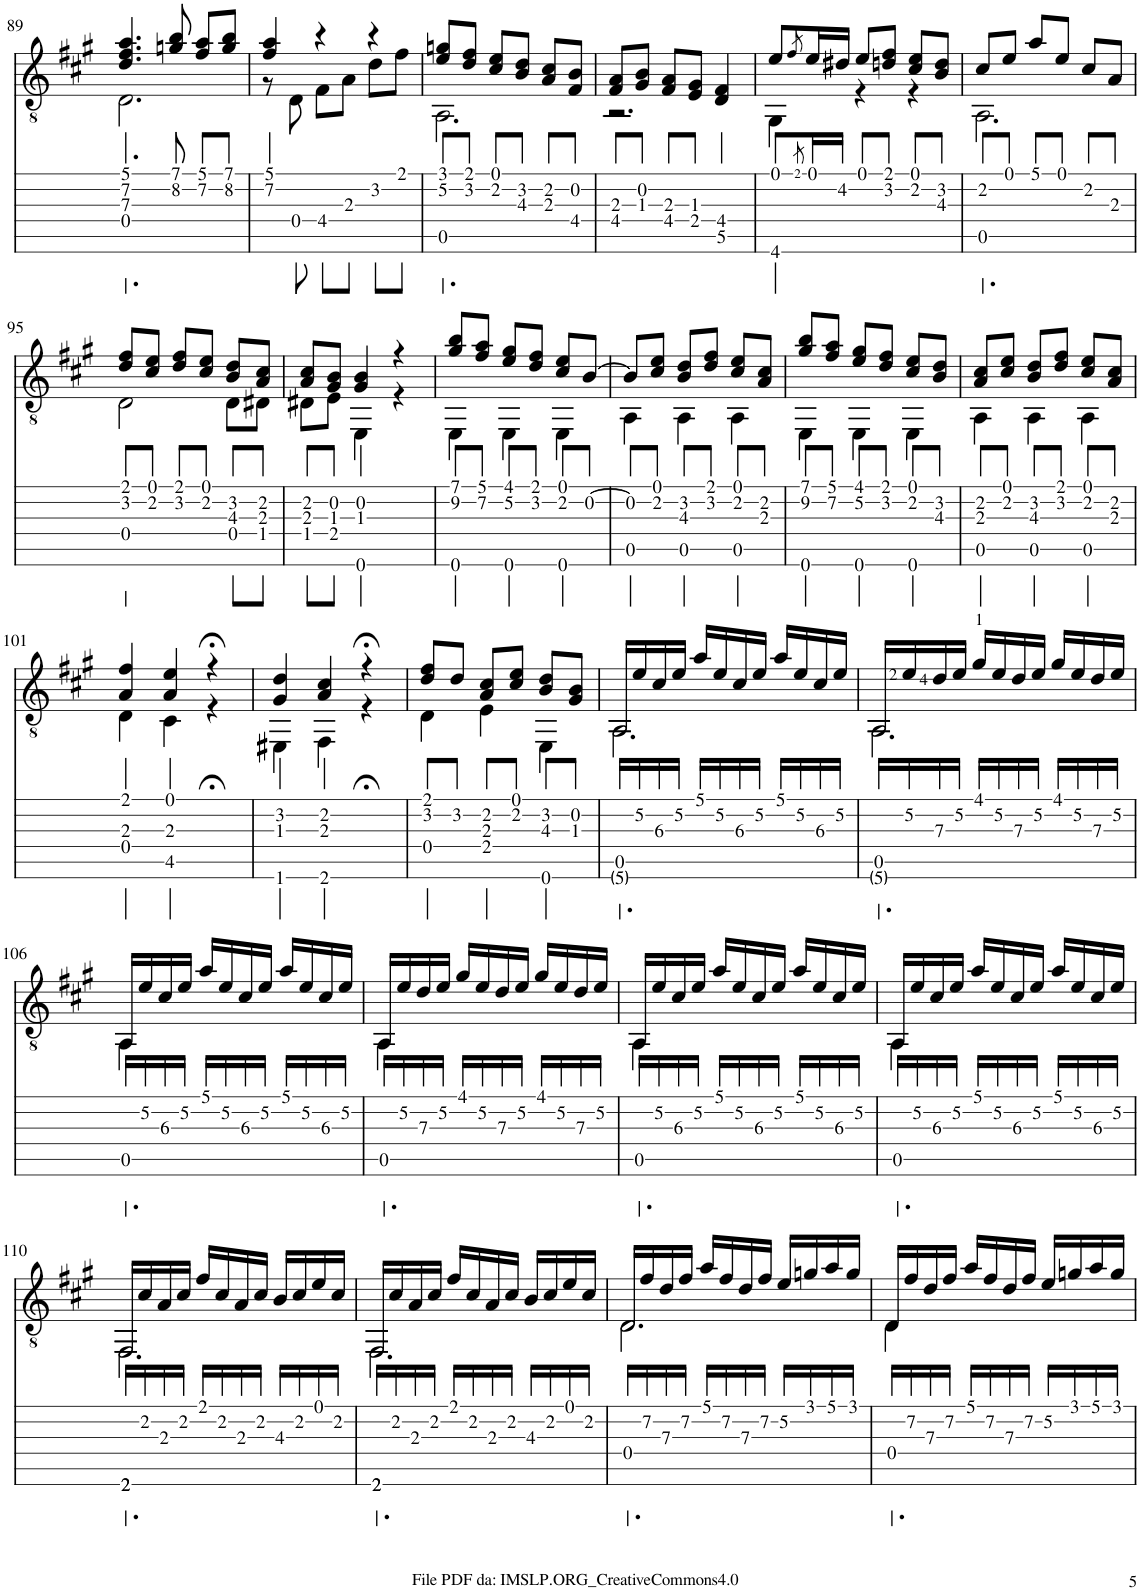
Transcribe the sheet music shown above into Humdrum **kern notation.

**kern	**kern
*part2	*part1
*staff2	*staff1
*I"Chitarra classica (Intavolatura)	*I"Guitar
!!LO:PB:g=z
*	*clefGv2
*k[f#c#g#]	*k[f#c#g#]
*M3/4	*M3/4
=89	=89
*^	*^
4.d/ 4.f#/ 4.a/	2.D\	4.d/ 4.f#/ 4.a/	2.D\
8gn/ 8b/	.	8gn/ 8b/	.
8f#/ 8a/L	.	8f#/ 8a/L	.
8g/ 8b/J	.	8g/ 8b/J	.
=90	=90	=90	=90
4f#/ 4a/	8r	4f#/ 4a/	8r
.	8D\	.	8D\
4r	8F#\L	4r	8F#\L
.	8A\J	.	8A\J
4r	8d\L	4r	8d\L
.	8f#\J	.	8f#\J
=91	=91	=91	=91
8e/ 8gn/L	2.AA\	8e/ 8gn/L	2.AA\
8d/ 8f#/J	.	8d/ 8f#/J	.
8c#/ 8e/L	.	8c#/ 8e/L	.
8B/ 8d/J	.	8B/ 8d/J	.
8A/ 8c#/L	.	8A/ 8c#/L	.
8F#/ 8B/J	.	8F#/ 8B/J	.
=92	=92	=92	=92
8F#/ 8A/L	2.r	8F#/ 8A/L	2.r
8G#/ 8B/J	.	8G#/ 8B/J	.
8F#/ 8A/L	.	8F#/ 8A/L	.
8E/ 8G#/J	.	8E/ 8G#/J	.
4D/ 4F#/	.	4D/ 4F#/	.
=93	=93	=93	=93
8e/L	4GG#\	8e/L	4GG#\
8qf#/	.	8qf#/	.
16e/L	.	16e/L	.
16d#X/JJ	.	16d#X/JJ	.
8e/L	4r	8e/L	4r
8dn/ 8f#/J	.	8dn/ 8f#/J	.
8c#/ 8e/L	4r	8c#/ 8e/L	4r
8B/ 8d/J	.	8B/ 8d/J	.
=94	=94	=94	=94
8c#/L	2.AA\	8c#/L	2.AA\
8e/J	.	8e/J	.
8a/L	.	8a/L	.
8e/J	.	8e/J	.
8c#/L	.	8c#/L	.
8A/J	.	8A/J	.
!!LO:LB:g=z	!!
=95	=95	=95	=95
8d/ 8f#/L	2D\	8d/ 8f#/L	2D\
8c#/ 8e/J	.	8c#/ 8e/J	.
8d/ 8f#/L	.	8d/ 8f#/L	.
8c#/ 8e/J	.	8c#/ 8e/J	.
8B/ 8d/L	8D\L	8B/ 8d/L	8D\L
8A/ 8c#/J	8D#X\J	8A/ 8c#/J	8D#X\J
=96	=96	=96	=96
8A/ 8c#/L	8D#X\L	8A/ 8c#/L	8D#X\L
8G#/ 8B/J	8E\J	8G#/ 8B/J	8E\J
4G#/ 4B/	4EE\	4G#/ 4B/	4EE\
4r	4r	4r	4r
=97	=97	=97	=97
8g#/ 8b/L	4EE\	8g#/ 8b/L	4EE\
8f#/ 8a/J	.	8f#/ 8a/J	.
8e/ 8g#/L	4EE\	8e/ 8g#/L	4EE\
8d/ 8f#/J	.	8d/ 8f#/J	.
8c#/ 8e/L	4EE\	8c#/ 8e/L	4EE\
[8B/J	.	[8B/J	.
=98	=98	=98	=98
8B/L]	4AA\	8B/L]	4AA\
8c#/ 8e/J	.	8c#/ 8e/J	.
8B/ 8d/L	4AA\	8B/ 8d/L	4AA\
8d/ 8f#/J	.	8d/ 8f#/J	.
8c#/ 8e/L	4AA\	8c#/ 8e/L	4AA\
8A/ 8c#/J	.	8A/ 8c#/J	.
=99	=99	=99	=99
8g#/ 8b/L	4EE\	8g#/ 8b/L	4EE\
8f#/ 8a/J	.	8f#/ 8a/J	.
8e/ 8g#/L	4EE\	8e/ 8g#/L	4EE\
8d/ 8f#/J	.	8d/ 8f#/J	.
8c#/ 8e/L	4EE\	8c#/ 8e/L	4EE\
8B/ 8d/J	.	8B/ 8d/J	.
=100	=100	=100	=100
8A/ 8c#/L	4AA\	8A/ 8c#/L	4AA\
8c#/ 8e/J	.	8c#/ 8e/J	.
8B/ 8d/L	4AA\	8B/ 8d/L	4AA\
8d/ 8f#/J	.	8d/ 8f#/J	.
8c#/ 8e/L	4AA\	8c#/ 8e/L	4AA\
8A/ 8c#/J	.	8A/ 8c#/J	.
!!LO:LB:g=z	!!
=101	=101	=101	=101
4A/ 4f#/	4D\	4A/ 4f#/	4D\
4A/ 4e/	4C#\	4A/ 4e/	4C#\
4r;<	4r	4r;<	4r
=102	=102	=102	=102
4G#/ 4d/	4EE#X\	4G#/ 4d/	4EE#X\
4A/ 4c#/	4FF#\	4A/ 4c#/	4FF#\
4r;<	4r	4r;<	4r
=103	=103	=103	=103
8d/ 8f#/L	4D\	8d/ 8f#/L	4D\
8d/J	.	8d/J	.
8A/ 8c#/L	4E\	8A/ 8c#/L	4E\
8c#/ 8e/J	.	8c#/ 8e/J	.
8B/ 8d/L	4EE\	8B/ 8d/L	4EE\
8G#/ 8B/J	.	8G#/ 8B/J	.
=104	=104	=104	=104
!LO:N:head=open	!	!LO:N:head=open	!
16AA/LL	2.AA\	16AA/LL	2.AA\
16e/	.	16e/	.
16c#/	.	16c#/	.
16e/JJ	.	16e/JJ	.
16a/LL	.	16a/LL	.
16e/	.	16e/	.
16c#/	.	16c#/	.
16e/JJ	.	16e/JJ	.
16a/LL	.	16a/LL	.
16e/	.	16e/	.
16c#/	.	16c#/	.
16e/JJ	.	16e/JJ	.
=105	=105	=105	=105
!LO:N:head=open	!	!LO:N:head=open	!
16AA/LL	2.AA\	16AA/LL	2.AA\
16e/	.	16e/	.
16d/	.	16d/	.
16e/JJ	.	16e/JJ	.
16g#/LL	.	16g#/LL	.
16e/	.	16e/	.
16d/	.	16d/	.
16e/JJ	.	16e/JJ	.
16g#/LL	.	16g#/LL	.
16e/	.	16e/	.
16d/	.	16d/	.
16e/JJ	.	16e/JJ	.
!!LO:LB:g=z	!!
=106	=106	=106	=106
16AA/LL	2.AA\	16AA/LL	2.AA\
16e/	.	16e/	.
16c#/	.	16c#/	.
16e/JJ	.	16e/JJ	.
16a/LL	.	16a/LL	.
16e/	.	16e/	.
16c#/	.	16c#/	.
16e/JJ	.	16e/JJ	.
16a/LL	.	16a/LL	.
16e/	.	16e/	.
16c#/	.	16c#/	.
16e/JJ	.	16e/JJ	.
=107	=107	=107	=107
16AA/LL	2.AA\	16AA/LL	2.AA\
16e/	.	16e/	.
16d/	.	16d/	.
16e/JJ	.	16e/JJ	.
16g#/LL	.	16g#/LL	.
16e/	.	16e/	.
16d/	.	16d/	.
16e/JJ	.	16e/JJ	.
16g#/LL	.	16g#/LL	.
16e/	.	16e/	.
16d/	.	16d/	.
16e/JJ	.	16e/JJ	.
=108	=108	=108	=108
16AA/LL	2.AA\	16AA/LL	2.AA\
16e/	.	16e/	.
16c#/	.	16c#/	.
16e/JJ	.	16e/JJ	.
16a/LL	.	16a/LL	.
16e/	.	16e/	.
16c#/	.	16c#/	.
16e/JJ	.	16e/JJ	.
16a/LL	.	16a/LL	.
16e/	.	16e/	.
16c#/	.	16c#/	.
16e/JJ	.	16e/JJ	.
=109	=109	=109	=109
16AA/LL	2.AA\	16AA/LL	2.AA\
16e/	.	16e/	.
16c#/	.	16c#/	.
16e/JJ	.	16e/JJ	.
16a/LL	.	16a/LL	.
16e/	.	16e/	.
16c#/	.	16c#/	.
16e/JJ	.	16e/JJ	.
16a/LL	.	16a/LL	.
16e/	.	16e/	.
16c#/	.	16c#/	.
16e/JJ	.	16e/JJ	.
!!LO:LB:g=z	!!
=110	=110	=110	=110
!LO:N:head=open	!	!LO:N:head=open	!
16FF#/LL	2.FF#\	16FF#/LL	2.FF#\
16c#/	.	16c#/	.
16A/	.	16A/	.
16c#/JJ	.	16c#/JJ	.
16f#/LL	.	16f#/LL	.
16c#/	.	16c#/	.
16A/	.	16A/	.
16c#/JJ	.	16c#/JJ	.
16B/LL	.	16B/LL	.
16c#/	.	16c#/	.
16e/	.	16e/	.
16c#/JJ	.	16c#/JJ	.
=111	=111	=111	=111
!LO:N:head=open	!	!LO:N:head=open	!
16FF#/LL	2.FF#\	16FF#/LL	2.FF#\
16c#/	.	16c#/	.
16A/	.	16A/	.
16c#/JJ	.	16c#/JJ	.
16f#/LL	.	16f#/LL	.
16c#/	.	16c#/	.
16A/	.	16A/	.
16c#/JJ	.	16c#/JJ	.
16B/LL	.	16B/LL	.
16c#/	.	16c#/	.
16e/	.	16e/	.
16c#/JJ	.	16c#/JJ	.
=112	=112	=112	=112
!LO:N:head=open	!	!LO:N:head=open	!
16D/LL	2.D\	16D/LL	2.D\
16f#/	.	16f#/	.
16d/	.	16d/	.
16f#/JJ	.	16f#/JJ	.
16a/LL	.	16a/LL	.
16f#/	.	16f#/	.
16d/	.	16d/	.
16f#/JJ	.	16f#/JJ	.
16e/LL	.	16e/LL	.
16gn/	.	16gn/	.
16a/	.	16a/	.
16g/JJ	.	16g/JJ	.
=113	=113	=113	=113
16D/LL	2.D\	16D/LL	2.D\
16f#/	.	16f#/	.
16d/	.	16d/	.
16f#/JJ	.	16f#/JJ	.
16a/LL	.	16a/LL	.
16f#/	.	16f#/	.
16d/	.	16d/	.
16f#/JJ	.	16f#/JJ	.
16e/LL	.	16e/LL	.
16gn/	.	16gn/	.
16a/	.	16a/	.
16g/JJ	.	16g/JJ	.
*v	*v	*	*
*	*v	*v
=	=
*-	*-
